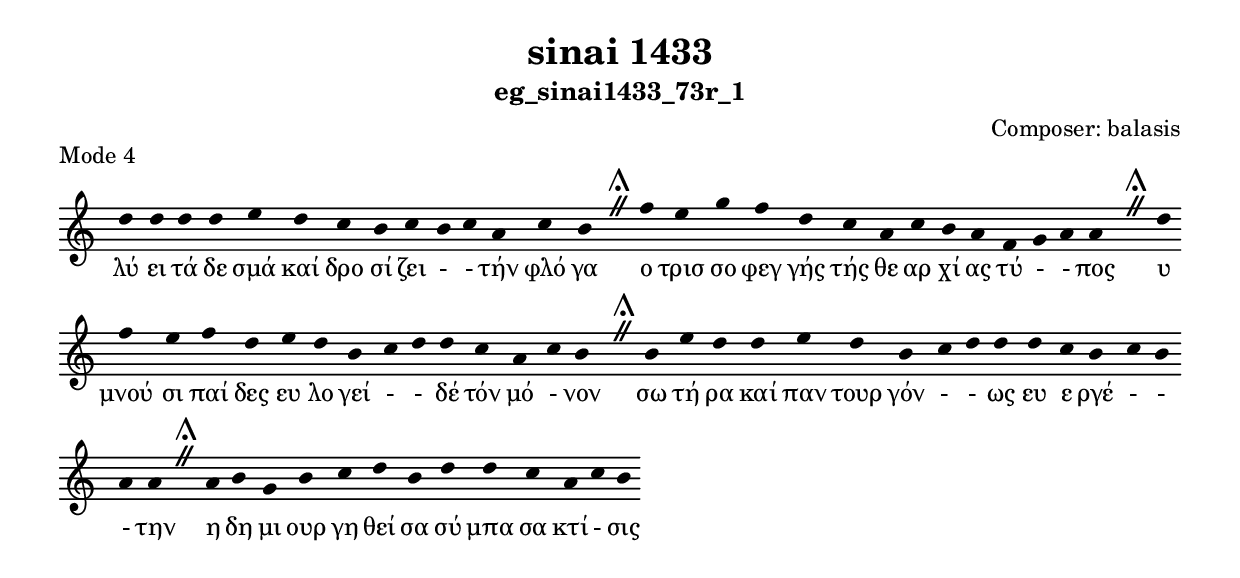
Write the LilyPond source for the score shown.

\include "gregorian.ly"

	\header {
 	  title = "sinai 1433"
	  subtitle = "eg_sinai1433_73r_1"
	  composer = "Composer: balasis"
	  piece = "Mode 4"
	}

	chant = {
	  d''4 d''4 d''4 d''4 e''4 d''4 c''4 b'4 c''4 b'4 c''4 a'4 c''4 b'4 \divisioMaior
 f''4 e''4 g''4 f''4 d''4 c''4 a'4 c''4 b'4 a'4 f'4 g'4 a'4 a'4 \divisioMaior
 d''4 f''4 e''4 f''4 d''4 e''4 d''4 b'4 c''4 d''4 d''4 c''4 a'4 c''4 b'4 \divisioMaior
 b'4 e''4 d''4 d''4 e''4 d''4 b'4 c''4 d''4 d''4 d''4 c''4 b'4 c''4 b'4 a'4 a'4 \divisioMaior
 a'4 b'4 g'4 b'4 c''4 d''4 b'4 d''4 d''4 c''4 a'4 c''4 b'4\finalis
	}

	verba = \lyricmode {λύ ει τά δε σμά καί δρο σί ζει -  - τήν φλό γα 
ο τρισ σο φεγ γής τής θε αρ χί ας τύ -  - πος 
υ μνού σι παί δες ευ λο γεί -  - δέ τόν μό - νον 
σω τή ρα καί παν τουρ γόν -  - ως ευ ε ργέ -  -  - την 
η δη μι ουρ γη θεί σα σύ μπα σα κτί - σις 
	}


	\score {
	  \new Staff <<
	  \new Voice = "melody" \chant
	  \new Lyrics = "one" \lyricsto melody \verba
	  >>
	  \layout {
	    \context {
	      \Staff
	      \remove "Time_signature_engraver"
	      \remove "Bar_engraver"
	    }
	    \context {
	      \Voice
	      \remove "Stem_engraver"
	    }
	  }
	}